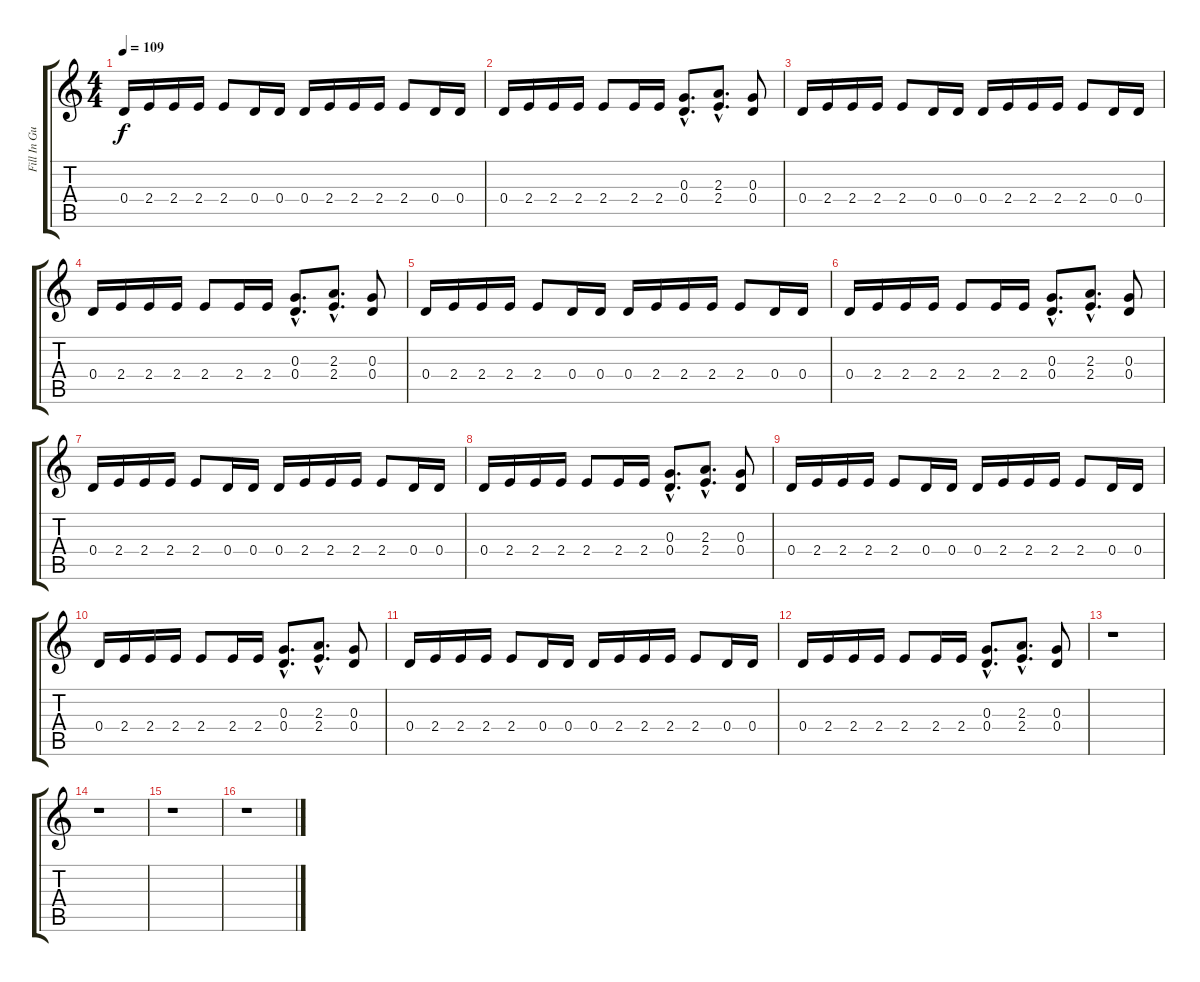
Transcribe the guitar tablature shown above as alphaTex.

\track ("Fill In Guitar" "Fill In Gu") {instrument distortionguitar}
\staff {score tabs}
\tuning (E4 B3 G3 D3 A2 E2) {hide}
\ts (4 4)
\tempo 109
\clef g2
\ks c
0.4.16{dy f} 2.4.16 2.4.16 2.4.16 2.4.8 0.4.16 0.4.16 0.4.16 2.4.16 2.4.16 2.4.16 2.4.8 0.4.16 0.4.16 |
0.4.16 2.4.16 2.4.16 2.4.16 2.4.8 2.4.16 2.4.16 (0.3{hac} 0.4{hac}).8{d} (2.3{hac} 2.4{hac}).8{d} (0.3 0.4).8 |
0.4.16 2.4.16 2.4.16 2.4.16 2.4.8 0.4.16 0.4.16 0.4.16 2.4.16 2.4.16 2.4.16 2.4.8 0.4.16 0.4.16 |
0.4.16 2.4.16 2.4.16 2.4.16 2.4.8 2.4.16 2.4.16 (0.3{hac} 0.4{hac}).8{d} (2.3{hac} 2.4{hac}).8{d} (0.3 0.4).8 |
0.4.16 2.4.16 2.4.16 2.4.16 2.4.8 0.4.16 0.4.16 0.4.16 2.4.16 2.4.16 2.4.16 2.4.8 0.4.16 0.4.16 |
0.4.16 2.4.16 2.4.16 2.4.16 2.4.8 2.4.16 2.4.16 (0.3{hac} 0.4{hac}).8{d} (2.3{hac} 2.4{hac}).8{d} (0.3 0.4).8 |
0.4.16 2.4.16 2.4.16 2.4.16 2.4.8 0.4.16 0.4.16 0.4.16 2.4.16 2.4.16 2.4.16 2.4.8 0.4.16 0.4.16 |
0.4.16 2.4.16 2.4.16 2.4.16 2.4.8 2.4.16 2.4.16 (0.3{hac} 0.4{hac}).8{d} (2.3{hac} 2.4{hac}).8{d} (0.3 0.4).8 |
0.4.16 2.4.16 2.4.16 2.4.16 2.4.8 0.4.16 0.4.16 0.4.16 2.4.16 2.4.16 2.4.16 2.4.8 0.4.16 0.4.16 |
0.4.16 2.4.16 2.4.16 2.4.16 2.4.8 2.4.16 2.4.16 (0.3{hac} 0.4{hac}).8{d} (2.3{hac} 2.4{hac}).8{d} (0.3 0.4).8 |
0.4.16 2.4.16 2.4.16 2.4.16 2.4.8 0.4.16 0.4.16 0.4.16 2.4.16 2.4.16 2.4.16 2.4.8 0.4.16 0.4.16 |
0.4.16 2.4.16 2.4.16 2.4.16 2.4.8 2.4.16 2.4.16 (0.3{hac} 0.4{hac}).8{d} (2.3{hac} 2.4{hac}).8{d} (0.3 0.4).8 |
r.1 |
r.1 |
r.1 |
r.1
